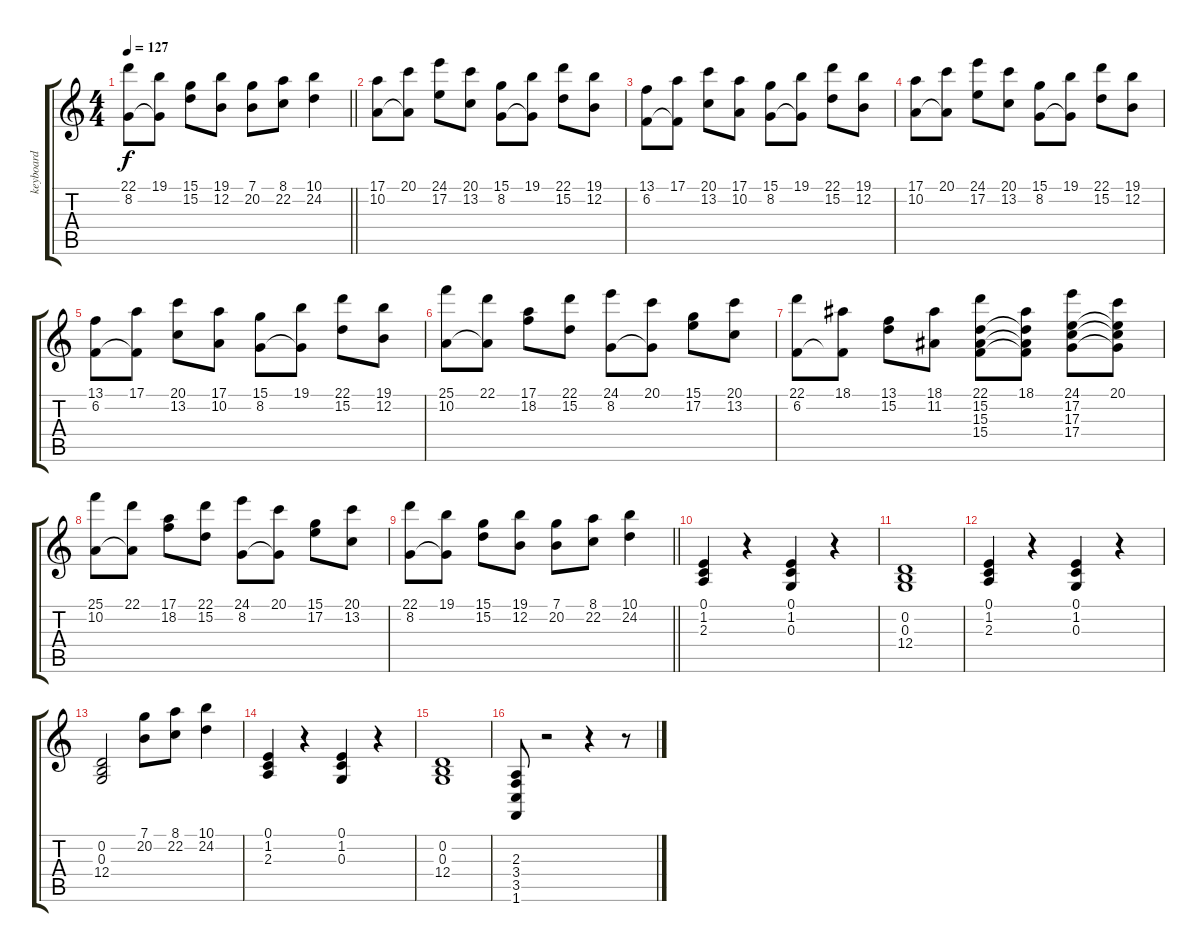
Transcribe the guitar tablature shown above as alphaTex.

\track ("keyboard" "keyboard") {instrument acousticgrandpiano}
\staff {score tabs}
\tuning (E4 B3 G3 D3 A2 E2) {hide}
\ts (4 4)
\tempo 127
\clef g2
\barLineRight lightlight
\ks c
(22.1 8.2).8{dy f} (19.1 8.2{t}).8 (15.1 15.2).8 (19.1 12.2).8 (7.1 20.2).8 (8.1 22.2).8 (10.1 24.2).4 |
(17.1 10.2).8 (20.1 10.2{t}).8 (24.1 17.2).8 (20.1 13.2).8 (15.1 8.2).8 (19.1 8.2{t}).8 (22.1 15.2).8 (19.1 12.2).8 |
(13.1 6.2).8 (17.1 6.2{t}).8 (20.1 13.2).8 (17.1 10.2).8 (15.1 8.2).8 (19.1 8.2{t}).8 (22.1 15.2).8 (19.1 12.2).8 |
(17.1 10.2).8 (20.1 10.2{t}).8 (24.1 17.2).8 (20.1 13.2).8 (15.1 8.2).8 (19.1 8.2{t}).8 (22.1 15.2).8 (19.1 12.2).8 |
(13.1 6.2).8 (17.1 6.2{t}).8 (20.1 13.2).8 (17.1 10.2).8 (15.1 8.2).8 (19.1 8.2{t}).8 (22.1 15.2).8 (19.1 12.2).8 |
(25.1 10.2).8 (22.1 10.2{t}).8 (17.1 18.2).8 (22.1 15.2).8 (24.1 8.2).8 (20.1 8.2{t}).8 (15.1 17.2).8 (20.1 13.2).8 |
(22.1 6.2).8 (18.1 6.2{t}).8 (13.1 15.2).8 (18.1 11.2).8 (22.1 15.2 15.3 15.4).8 (18.1 15.2{t} 15.3{t} 15.4{t}).8 (24.1 17.2 17.3 17.4).8 (20.1 17.2{t} 17.3{t} 17.4{t}).8 |
(25.1 10.2).8 (22.1 10.2{t}).8 (17.1 18.2).8 (22.1 15.2).8 (24.1 8.2).8 (20.1 8.2{t}).8 (15.1 17.2).8 (20.1 13.2).8 |
\barLineRight lightlight
(22.1 8.2).8 (19.1 8.2{t}).8 (15.1 15.2).8 (19.1 12.2).8 (7.1 20.2).8 (8.1 22.2).8 (10.1 24.2).4 |
(0.1 1.2 2.3).4 r.4 (0.1 1.2 0.3).4 r.4 |
(0.2 0.3 12.4).1 |
(0.1 1.2 2.3).4 r.4 (0.1 1.2 0.3).4 r.4 |
(0.2 0.3 12.4).2 (7.1 20.2).8 (8.1 22.2).8 (10.1 24.2).4 |
(0.1 1.2 2.3).4 r.4 (0.1 1.2 0.3).4 r.4 |
(0.2 0.3 12.4).1 |
(2.3 3.4 3.5 1.6).8 r.2 r.4 r.8
